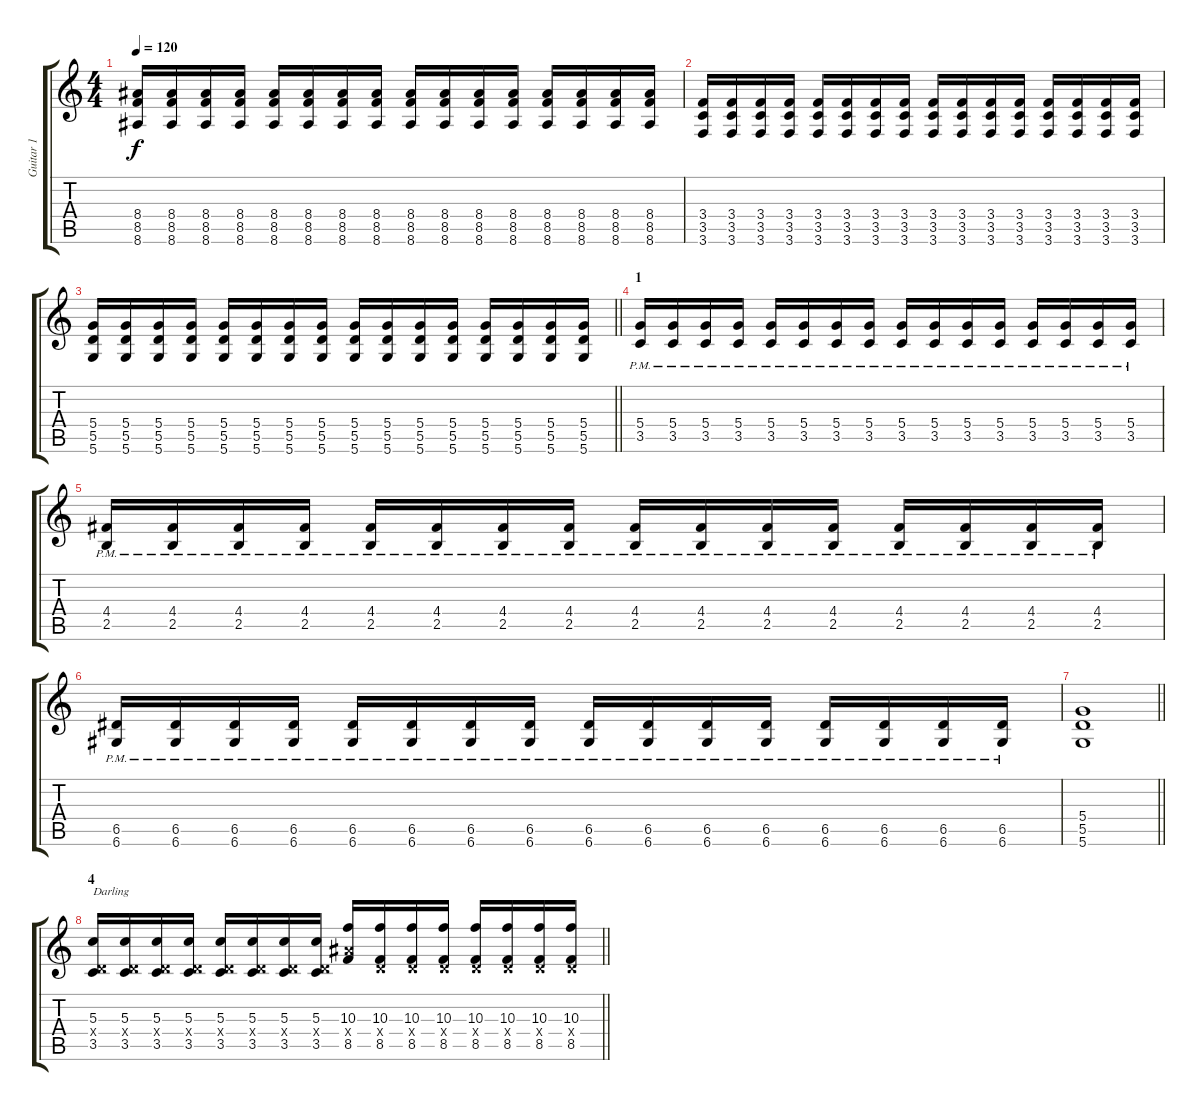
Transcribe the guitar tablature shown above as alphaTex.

\track ("Guitar 1" "Guitar 1") {instrument overdrivenguitar}
\staff {score tabs}
\tuning (E4 B3 G3 D3 A2 D2) {hide}
\ts (4 4)
\tempo 120
\clef g2
\ks c
(8.4 8.5 8.6).16{dy f} (8.4 8.5 8.6).16 (8.4 8.5 8.6).16 (8.4 8.5 8.6).16 (8.4 8.5 8.6).16 (8.4 8.5 8.6).16 (8.4 8.5 8.6).16 (8.4 8.5 8.6).16 (8.4 8.5 8.6).16 (8.4 8.5 8.6).16 (8.4 8.5 8.6).16 (8.4 8.5 8.6).16 (8.4 8.5 8.6).16 (8.4 8.5 8.6).16 (8.4 8.5 8.6).16 (8.4 8.5 8.6).16 |
(3.4 3.5 3.6).16 (3.4 3.5 3.6).16 (3.4 3.5 3.6).16 (3.4 3.5 3.6).16 (3.4 3.5 3.6).16 (3.4 3.5 3.6).16 (3.4 3.5 3.6).16 (3.4 3.5 3.6).16 (3.4 3.5 3.6).16 (3.4 3.5 3.6).16 (3.4 3.5 3.6).16 (3.4 3.5 3.6).16 (3.4 3.5 3.6).16 (3.4 3.5 3.6).16 (3.4 3.5 3.6).16 (3.4 3.5 3.6).16 |
\barLineRight lightlight
(5.4 5.5 5.6).16 (5.4 5.5 5.6).16 (5.4 5.5 5.6).16 (5.4 5.5 5.6).16 (5.4 5.5 5.6).16 (5.4 5.5 5.6).16 (5.4 5.5 5.6).16 (5.4 5.5 5.6).16 (5.4 5.5 5.6).16 (5.4 5.5 5.6).16 (5.4 5.5 5.6).16 (5.4 5.5 5.6).16 (5.4 5.5 5.6).16 (5.4 5.5 5.6).16 (5.4 5.5 5.6).16 (5.4 5.5 5.6).16 |
\section ("" "1")
(5.4{pm} 3.5).16 (5.4{pm} 3.5).16 (5.4{pm} 3.5).16 (5.4{pm} 3.5).16 (5.4{pm} 3.5).16 (5.4{pm} 3.5).16 (5.4{pm} 3.5).16 (5.4{pm} 3.5).16 (5.4{pm} 3.5).16 (5.4{pm} 3.5).16 (5.4{pm} 3.5).16 (5.4{pm} 3.5).16 (5.4{pm} 3.5).16 (5.4{pm} 3.5).16 (5.4{pm} 3.5).16 (5.4{pm} 3.5).16 |
(4.4{pm} 2.5).16 (4.4{pm} 2.5).16 (4.4{pm} 2.5).16 (4.4{pm} 2.5).16 (4.4{pm} 2.5).16 (4.4{pm} 2.5).16 (4.4{pm} 2.5).16 (4.4{pm} 2.5).16 (4.4{pm} 2.5).16 (4.4{pm} 2.5).16 (4.4{pm} 2.5).16 (4.4{pm} 2.5).16 (4.4{pm} 2.5).16 (4.4{pm} 2.5).16 (4.4{pm} 2.5).16 (4.4{pm} 2.5).16 |
(6.5{pm} 6.6).16 (6.5{pm} 6.6).16 (6.5{pm} 6.6).16 (6.5{pm} 6.6).16 (6.5{pm} 6.6).16 (6.5{pm} 6.6).16 (6.5{pm} 6.6).16 (6.5{pm} 6.6).16 (6.5{pm} 6.6).16 (6.5{pm} 6.6).16 (6.5{pm} 6.6).16 (6.5{pm} 6.6).16 (6.5{pm} 6.6).16 (6.5{pm} 6.6).16 (6.5{pm} 6.6).16 (6.5{pm} 6.6).16 |
\barLineRight lightlight
(5.4 5.5 5.6).1 |
\section ("" "4")
\barLineRight lightlight
(5.3 0.4{x} 3.5).16{txt "Darling"} (5.3 0.4{x} 3.5).16 (5.3 0.4{x} 3.5).16 (5.3 0.4{x} 3.5).16 (5.3 0.4{x} 3.5).16 (5.3 0.4{x} 3.5).16 (5.3 0.4{x} 3.5).16 (5.3 0.4{x} 3.5).16 (10.3 8.4{x} 8.5).16 (10.3 0.4{x} 8.5).16 (10.3 0.4{x} 8.5).16 (10.3 0.4{x} 8.5).16 (10.3 0.4{x} 8.5).16 (10.3 0.4{x} 8.5).16 (10.3 0.4{x} 8.5).16 (10.3 0.4{x} 8.5).16
